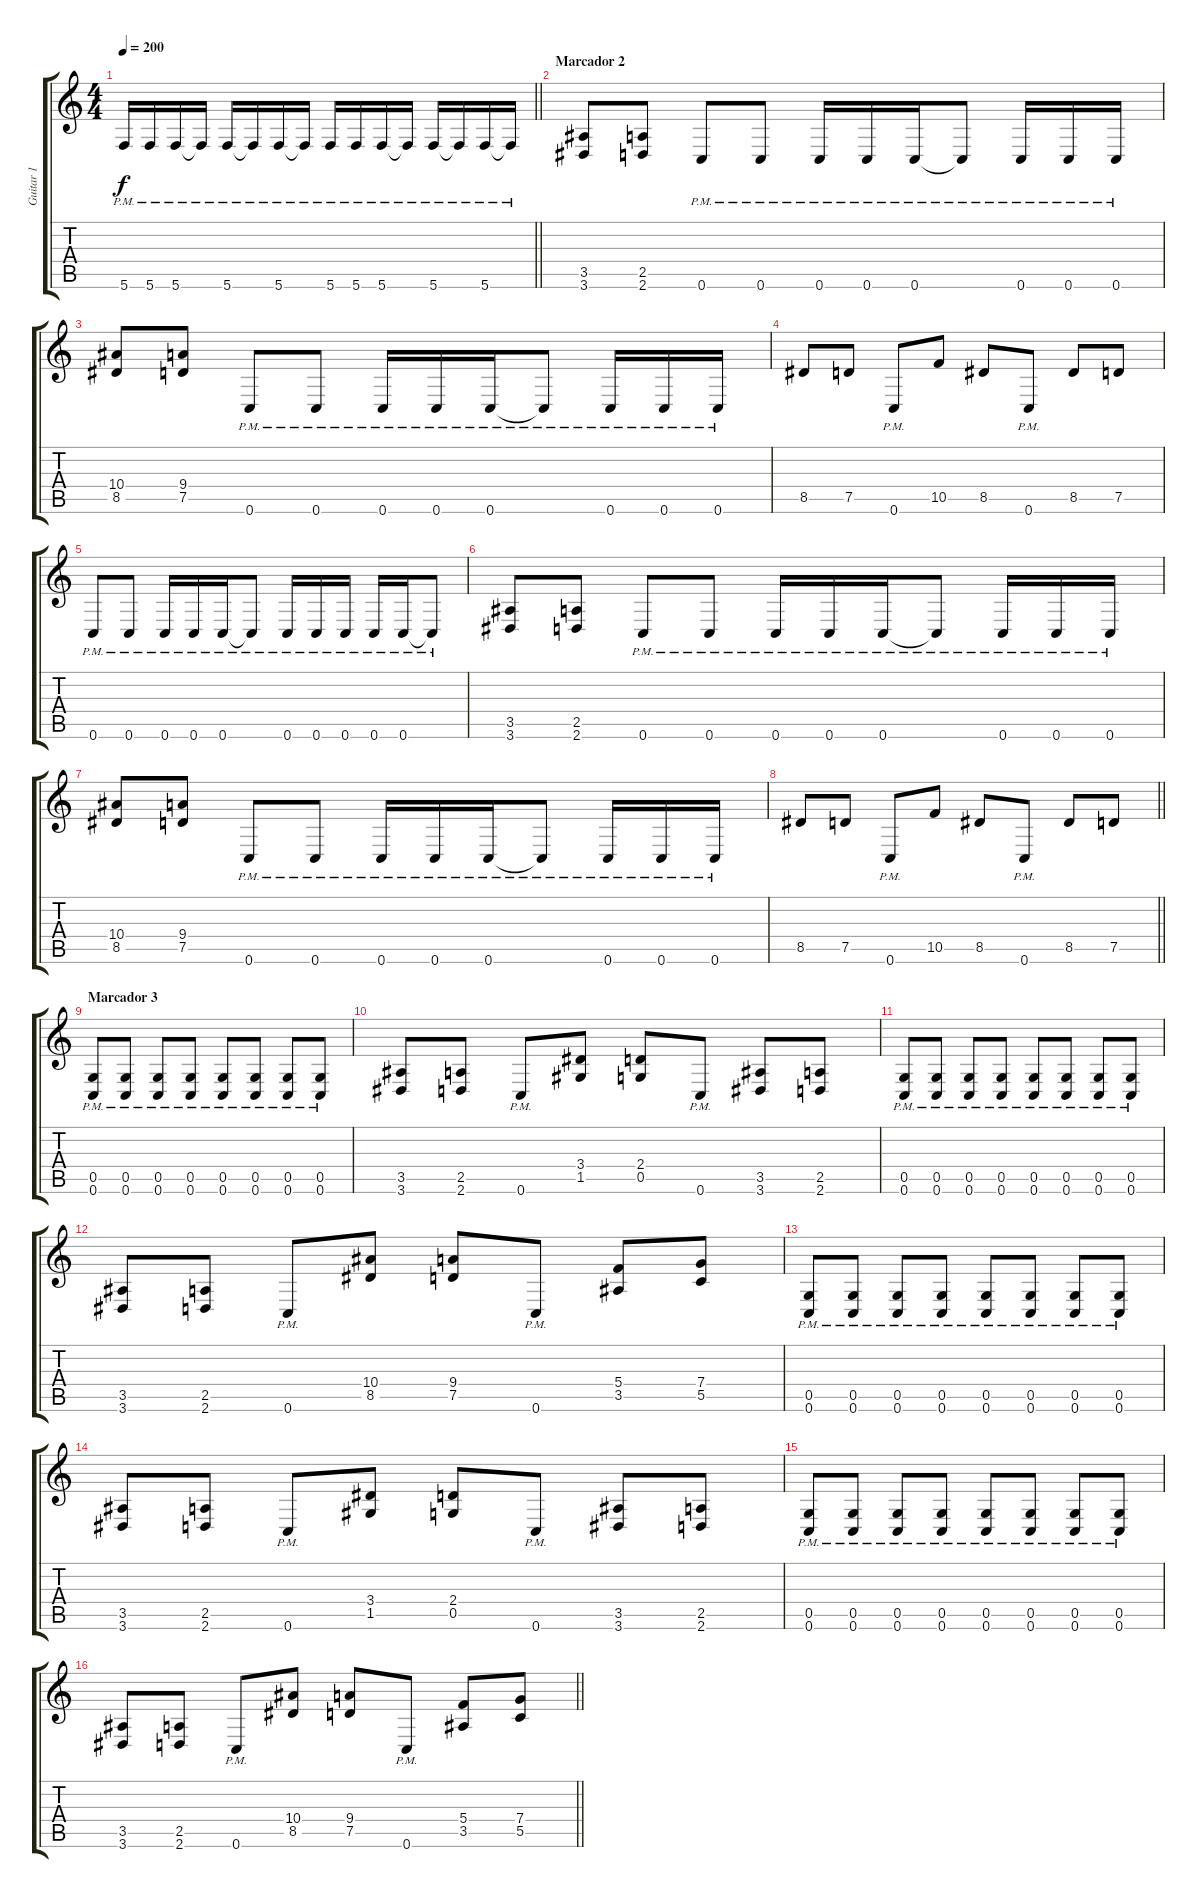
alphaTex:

\track ("Guitar 1" "Guitar 1") {instrument distortionguitar}
\staff {score tabs}
\tuning (D4 A3 F3 C3 G2 C2) {hide}
\ts (4 4)
\tempo 200
\clef g2
\barLineRight lightlight
\ks c
5.6{pm}.16{dy f} 5.6{pm}.16 5.6{pm}.16 5.6{pm t}.16 5.6{pm}.16 5.6{pm t}.16 5.6{pm}.16 5.6{pm t}.16 5.6{pm}.16 5.6{pm}.16 5.6{pm}.16 5.6{pm t}.16 5.6{pm}.16 5.6{pm t}.16 5.6{pm}.16 5.6{pm t}.16 |
\section ("" "Marcador 2")
(3.5 3.6).8 (2.5 2.6).8 0.6{pm}.8 0.6{pm}.8 0.6{pm}.16 0.6{pm}.16 0.6{pm}.16 0.6{pm t}.8 0.6{pm}.16 0.6{pm}.16 0.6{pm}.16 |
(10.4 8.5).8 (9.4 7.5).8 0.6{pm}.8 0.6{pm}.8 0.6{pm}.16 0.6{pm}.16 0.6{pm}.16 0.6{pm t}.8 0.6{pm}.16 0.6{pm}.16 0.6{pm}.16 |
8.5.8 7.5.8 0.6{pm}.8 10.5.8 8.5.8 0.6{pm}.8 8.5.8 7.5.8 |
0.6{pm}.8 0.6{pm}.8 0.6{pm}.16 0.6{pm}.16 0.6{pm}.16 0.6{pm t}.8 0.6{pm}.16 0.6{pm}.16 0.6{pm}.16 0.6{pm}.16 0.6{pm}.16 0.6{pm t}.8 |
(3.5 3.6).8 (2.5 2.6).8 0.6{pm}.8 0.6{pm}.8 0.6{pm}.16 0.6{pm}.16 0.6{pm}.16 0.6{pm t}.8 0.6{pm}.16 0.6{pm}.16 0.6{pm}.16 |
(10.4 8.5).8 (9.4 7.5).8 0.6{pm}.8 0.6{pm}.8 0.6{pm}.16 0.6{pm}.16 0.6{pm}.16 0.6{pm t}.8 0.6{pm}.16 0.6{pm}.16 0.6{pm}.16 |
\barLineRight lightlight
8.5.8 7.5.8 0.6{pm}.8 10.5.8 8.5.8 0.6{pm}.8 8.5.8 7.5.8 |
\section ("" "Marcador 3")
(0.5{pm} 0.6{pm}).8 (0.5{pm} 0.6{pm}).8 (0.5{pm} 0.6{pm}).8 (0.5{pm} 0.6{pm}).8 (0.5{pm} 0.6{pm}).8 (0.5{pm} 0.6{pm}).8 (0.5{pm} 0.6{pm}).8 (0.5{pm} 0.6{pm}).8 |
(3.5 3.6).8 (2.5 2.6).8 0.6{pm}.8 (3.4 1.5).8 (2.4 0.5).8 0.6{pm}.8 (3.5 3.6).8 (2.5 2.6).8 |
(0.5{pm} 0.6{pm}).8 (0.5{pm} 0.6{pm}).8 (0.5{pm} 0.6{pm}).8 (0.5{pm} 0.6{pm}).8 (0.5{pm} 0.6{pm}).8 (0.5{pm} 0.6{pm}).8 (0.5{pm} 0.6{pm}).8 (0.5{pm} 0.6{pm}).8 |
(3.5 3.6).8 (2.5 2.6).8 0.6{pm}.8 (10.4 8.5).8 (9.4 7.5).8 0.6{pm}.8 (5.4 3.5).8 (7.4 5.5).8 |
(0.5{pm} 0.6{pm}).8 (0.5{pm} 0.6{pm}).8 (0.5{pm} 0.6{pm}).8 (0.5{pm} 0.6{pm}).8 (0.5{pm} 0.6{pm}).8 (0.5{pm} 0.6{pm}).8 (0.5{pm} 0.6{pm}).8 (0.5{pm} 0.6{pm}).8 |
(3.5 3.6).8 (2.5 2.6).8 0.6{pm}.8 (3.4 1.5).8 (2.4 0.5).8 0.6{pm}.8 (3.5 3.6).8 (2.5 2.6).8 |
(0.5{pm} 0.6{pm}).8 (0.5{pm} 0.6{pm}).8 (0.5{pm} 0.6{pm}).8 (0.5{pm} 0.6{pm}).8 (0.5{pm} 0.6{pm}).8 (0.5{pm} 0.6{pm}).8 (0.5{pm} 0.6{pm}).8 (0.5{pm} 0.6{pm}).8 |
\barLineRight lightlight
(3.5 3.6).8 (2.5 2.6).8 0.6{pm}.8 (10.4 8.5).8 (9.4 7.5).8 0.6{pm}.8 (5.4 3.5).8 (7.4 5.5).8
